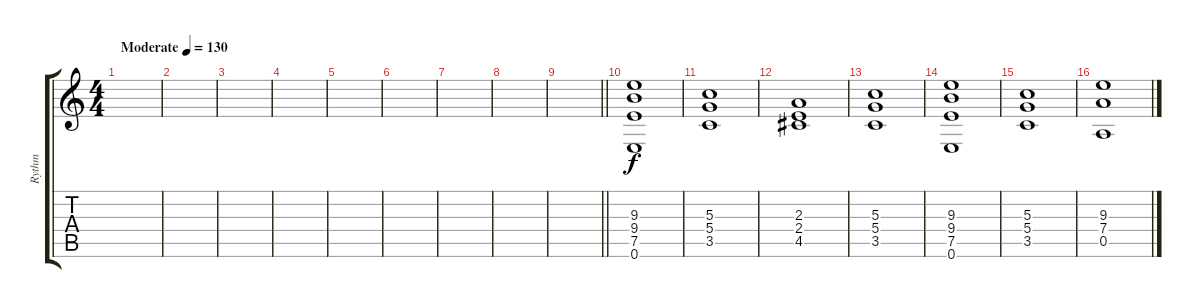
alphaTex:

\track ("Rythm " "Rythm ") {instrument distortionguitar}
\staff {score tabs}
\tuning (E4 B3 G3 D3 A2 E2) {hide}
\ts (4 4)
\tempo (130 "Moderate")
\clef g2
\ks c
|
|
|
|
|
|
|
|
\barLineRight lightlight
|
(9.3 9.4 7.5 0.6).1 |
(5.3 5.4 3.5).1 |
(2.3 2.4 4.5).1 |
(5.3 5.4 3.5).1 |
(9.3 9.4 7.5 0.6).1 |
(5.3 5.4 3.5).1 |
(9.3 7.4 0.5).1
